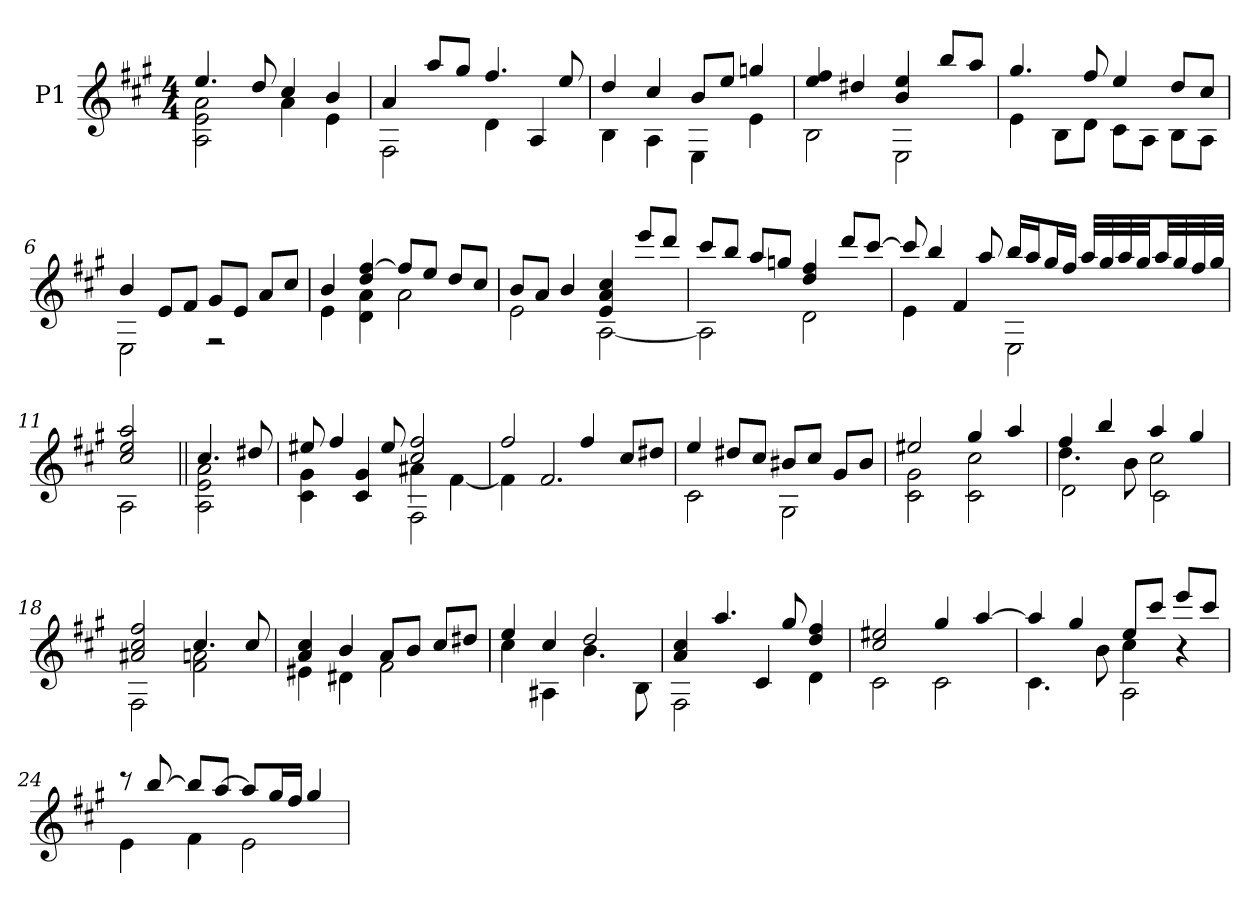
**kern
*part1
*staff1
*I"P1
!!LO:PB:g=z
*clefG2
*ITrd7c12
*k[f#c#g#]
*f#:
*M4/4
*MM60
=1
*^
4.ei/	2AAi\ 2Ei 2Ai
8di/	.
4c#i/	4Ai\
4Bi/	4Ei\
=2	=2
4Ai/	2FF#i\
8ai/L	.
8g#i/J	.
4.f#i/	4Di\
.	4AAi/
8ei/	.
=3	=3
4di/	4BBi\
4c#i/	4AAi\
8Bi/L	4EEi\
8ei/J	.
4gni/	4Ei\
=4	=4
4ei/ 4f#i	2BBi\
4d#Xi/	.
4Bi/ 4ei	2EEi\
8bi/L	.
8ai/J	.
!!LO:LB:g=z	!!
=5	=5
4.g#i/	4Ei\
.	8BBi\L
8f#i/	8Di\J
4ei/	8C#i\L
.	8AAi\J
8di/L	8BBi\L
8c#i/J	8AAi\J
=6	=6
4Bi/	2EEi\
8Ei/L	.
8F#i/J	.
8G#i/L	2r
8Ei/J	.
8Ai/L	.
8c#i/J	.
=7	=7
4Bi/	4Ei\
4di/ [>4f#i	4Di\ 4Ai
8f#i/L]	2Ai\
8ei/J	.
8di/L	.
8c#i/J	.
=8	=8
8Bi/L	2Ei\
8Ai/J	.
4Bi/	.
4Ei/ 4Ai 4c#i	[<2AAi\
8eei/L	.
8ddi/J	.
!!LO:LB:g=z	!!
=9	=9
8cc#i/L	2AAi\]
8bi/J	.
8ai/L	.
8gni/J	.
4di/ 4f#i	2Di\
8ddi/L	.
[>8cc#i/J	.
=10	=10
8cc#i/]	4Ei\
4bi/	.
.	4F#i/
8ai/	.
16bi/LL	2EEi\
16ai/J	.
16g#i/L	.
16f#i/JJ	.
32ai/LLL	.
32g#i/	.
32ai/	.
32g#i/JJ	.
32ai/LL	.
32g#i/	.
32f#i/	.
32g#i/JJJ	.
=11	=11
2c#i/ 2ei 2ai	2AAi\
=12||	=12||
4.c#i/	2AAi\ 2Ei 2Ai
8d#Xi/	.
!!LO:LB:g=z	!!
=13	=13
*	*^
8e#Xi/	4C#i\ 4G#i	2ryy
4f#i/	.	.
.	4C#i/ 4G#i	.
8e#i/	.	.
2c#i/ 2f#i	4A#Xi\	2FF#i\
.	[<4F#i\	.
*	*v	*v
=14	=14
2f#i/	4F#i\]
.	2.F#i/
4f#i/	.
8c#i/L	.
8d#Xi/J	.
=15	=15
4ei/	2C#i\
8d#Xi/L	.
8c#i/J	.
8B#Xi/L	2GG#i\
8c#i/J	.
8G#i/L	.
8B#i/J	.
=16	=16
2e#Xi/	2C#i\ 2G#i
4g#i/	2C#i\ 2c#i
4ai/	.
=17	=17
*	*^
4f#i/	4.di\	2Di\
4bi/	.	.
.	8Bi\	.
4ai/	2c#i\	2C#i\
4g#i/	.	.
*	*v	*v
!!LO:LB:g=z
=18	=18
2A#Xi/ 2c#i 2f#i	2FF#i\
4.c#i/	2F#i\ 2Ani
8c#i/	.
=19	=19
4Ai/ 4c#i	4E#Xi\
4Bi/	4D#Xi\
8Ai/L	2F#i\
8Bi/J	.
8c#i/L	.
8d#Xi/J	.
=20	=20
4ei/	4c#i\
4c#i/	4AA#Xi\
2di/	4.Bi\
.	8BBi\
=21	=21
4Ai/ 4c#i	2FF#i\
4.ai/	.
.	4C#i/
8g#i/	.
4di/ 4f#i	4Di\
=22	=22
2c#i/ 2e#Xi	2C#i\
4g#i/	2C#i\
[>4ai/	.
!!LO:LB:g=z	!!
=23	=23
*	*^
4ai/]	4.C#i\	2ryy
4g#i/	.	.
.	8Bi\	.
8ei/L	4c#i\	2AAi\
8cc#i/J	.	.
8eei/L	4r	.
8cc#i/J	.	.
*	*v	*v
=24	=24
8r	4Ei\
[>8bi/	.
8bi/L]	4F#i\
[>8ai/J	.
8ai/L]	2Ei\
16g#i/L	.
16f#i/JJ	.
4g#i/	.
*v	*v
=
*-
